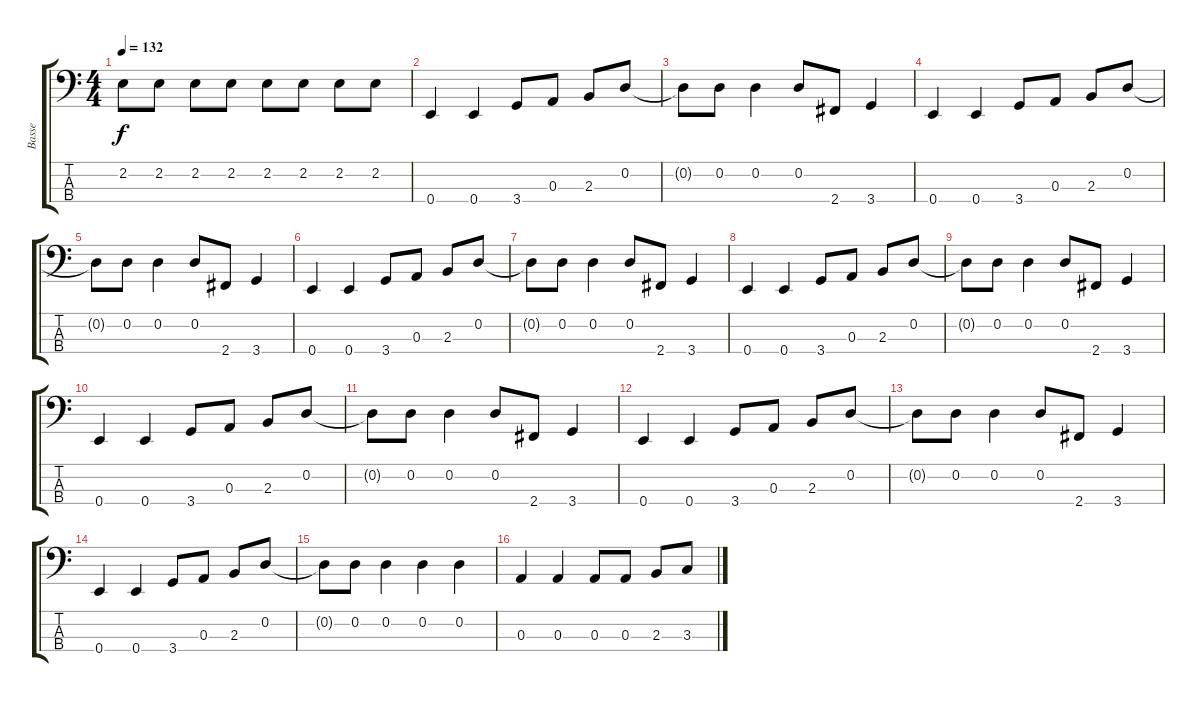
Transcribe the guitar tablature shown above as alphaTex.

\track ("Basse" "Basse") {instrument electricbasspick}
\staff {score tabs}
\tuning (G2 D2 A1 E1) {hide}
\ts (4 4)
\tempo 132
\clef f4
\ks c
2.2.8{dy f} 2.2.8 2.2.8 2.2.8 2.2.8 2.2.8 2.2.8 2.2.8 |
0.4.4 0.4.4 3.4.8 0.3.8 2.3.8 0.2.8 |
0.2{t}.8 0.2.8 0.2.4 0.2.8 2.4.8 3.4.4 |
0.4.4 0.4.4 3.4.8 0.3.8 2.3.8 0.2.8 |
0.2{t}.8 0.2.8 0.2.4 0.2.8 2.4.8 3.4.4 |
0.4.4 0.4.4 3.4.8 0.3.8 2.3.8 0.2.8 |
0.2{t}.8 0.2.8 0.2.4 0.2.8 2.4.8 3.4.4 |
0.4.4 0.4.4 3.4.8 0.3.8 2.3.8 0.2.8 |
0.2{t}.8 0.2.8 0.2.4 0.2.8 2.4.8 3.4.4 |
0.4.4 0.4.4 3.4.8 0.3.8 2.3.8 0.2.8 |
0.2{t}.8 0.2.8 0.2.4 0.2.8 2.4.8 3.4.4 |
0.4.4 0.4.4 3.4.8 0.3.8 2.3.8 0.2.8 |
0.2{t}.8 0.2.8 0.2.4 0.2.8 2.4.8 3.4.4 |
0.4.4 0.4.4 3.4.8 0.3.8 2.3.8 0.2.8 |
0.2{t}.8 0.2.8 0.2.4 0.2.4 0.2.4 |
0.3.4 0.3.4 0.3.8 0.3.8 2.3.8 3.3.8
